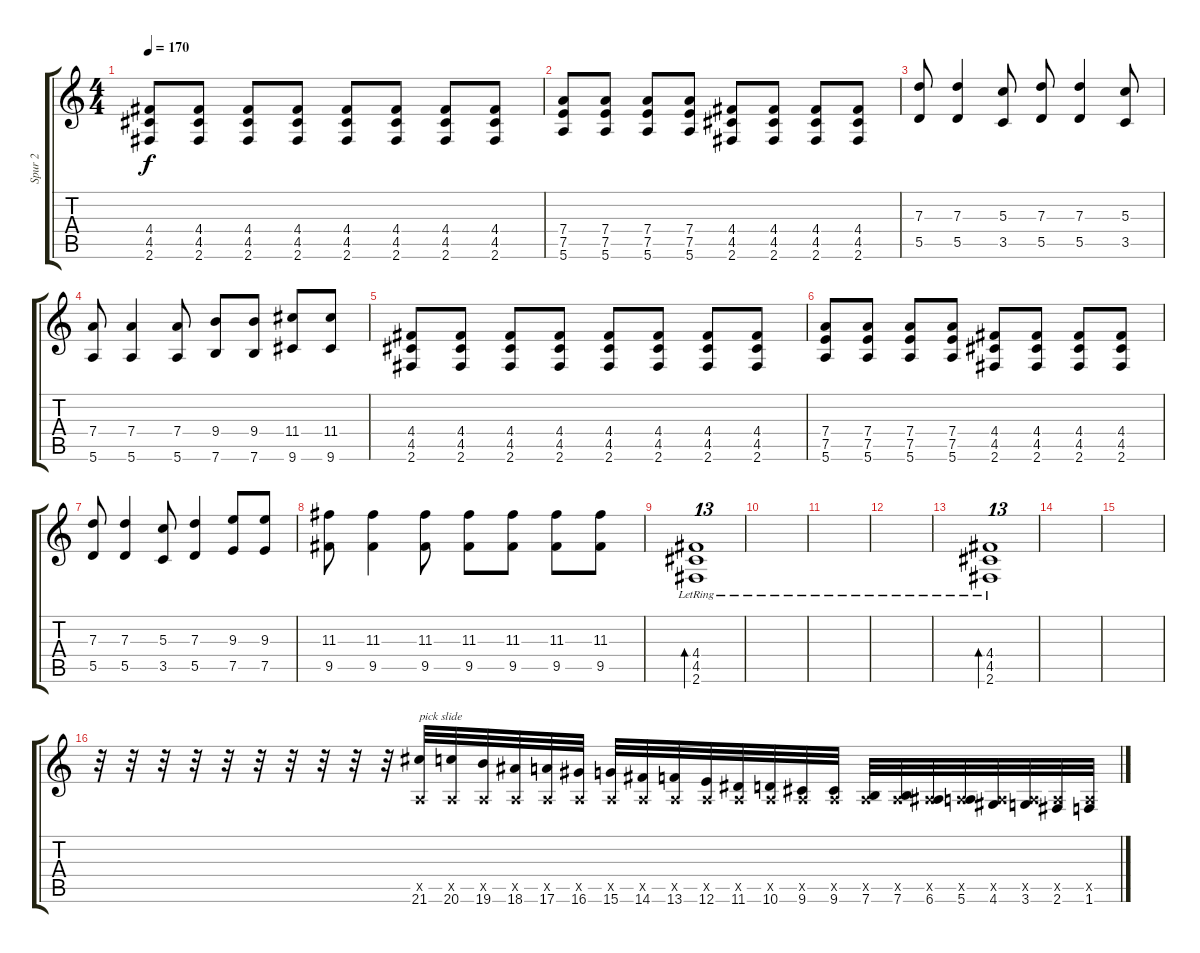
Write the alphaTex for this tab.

\track ("Spur 2" "Spur 2") {instrument overdrivenguitar}
\staff {score tabs}
\tuning (E4 B3 G3 D3 A2 E2) {hide}
\ts (4 4)
\tempo 170
\clef g2
\ks c
(4.4 4.5 2.6).8{dy f} (4.4 4.5 2.6).8 (4.4 4.5 2.6).8 (4.4 4.5 2.6).8 (4.4 4.5 2.6).8 (4.4 4.5 2.6).8 (4.4 4.5 2.6).8 (4.4 4.5 2.6).8 |
(7.4 7.5 5.6).8 (7.4 7.5 5.6).8 (7.4 7.5 5.6).8 (7.4 7.5 5.6).8 (4.4 4.5 2.6).8 (4.4 4.5 2.6).8 (4.4 4.5 2.6).8 (4.4 4.5 2.6).8 |
(7.3 5.5).8 (7.3 5.5).4 (5.3 3.5).8 (7.3 5.5).8 (7.3 5.5).4 (5.3 3.5).8 |
(7.4 5.6).8 (7.4 5.6).4 (7.4 5.6).8 (9.4 7.6).8 (9.4 7.6).8 (11.4 9.6).8 (11.4 9.6).8 |
(4.4 4.5 2.6).8 (4.4 4.5 2.6).8 (4.4 4.5 2.6).8 (4.4 4.5 2.6).8 (4.4 4.5 2.6).8 (4.4 4.5 2.6).8 (4.4 4.5 2.6).8 (4.4 4.5 2.6).8 |
(7.4 7.5 5.6).8 (7.4 7.5 5.6).8 (7.4 7.5 5.6).8 (7.4 7.5 5.6).8 (4.4 4.5 2.6).8 (4.4 4.5 2.6).8 (4.4 4.5 2.6).8 (4.4 4.5 2.6).8 |
(7.3 5.5).8 (7.3 5.5).4 (5.3 3.5).8 (7.3 5.5).4 (9.3 7.5).8 (9.3 7.5).8 |
(11.3 9.5).8 (11.3 9.5).4 (11.3 9.5).8 (11.3 9.5).8 (11.3 9.5).8 (11.3 9.5).8 (11.3 9.5).8 |
(4.4{lr} 4.5{lr} 2.6{lr}).1{tu (13 8) bd 480} |
|
|
|
(4.4{lr} 4.5{lr} 2.6{lr}).1{tu (13 8) bd 480} |
|
|
r.32 r.32 r.32 r.32 r.32 r.32 r.32 r.32 r.32 r.32 (0.5{x} 21.6).32{txt "pick slide"} (0.5{x} 20.6).32 (0.5{x} 19.6).32 (0.5{x} 18.6).32 (0.5{x} 17.6).32 (0.5{x} 16.6).32 (0.5{x} 15.6).32 (0.5{x} 14.6).32 (0.5{x} 13.6).32 (0.5{x} 12.6).32 (0.5{x} 11.6).32 (0.5{x} 10.6).32 (0.5{x} 9.6).32 (0.5{x} 9.6).32 (0.5{x} 7.6).32 (0.5{x} 7.6).32 (0.5{x} 6.6).32 (0.5{x} 5.6).32 (0.5{x} 4.6).32 (0.5{x} 3.6).32 (0.5{x} 2.6).32 (0.5{x} 1.6).32
